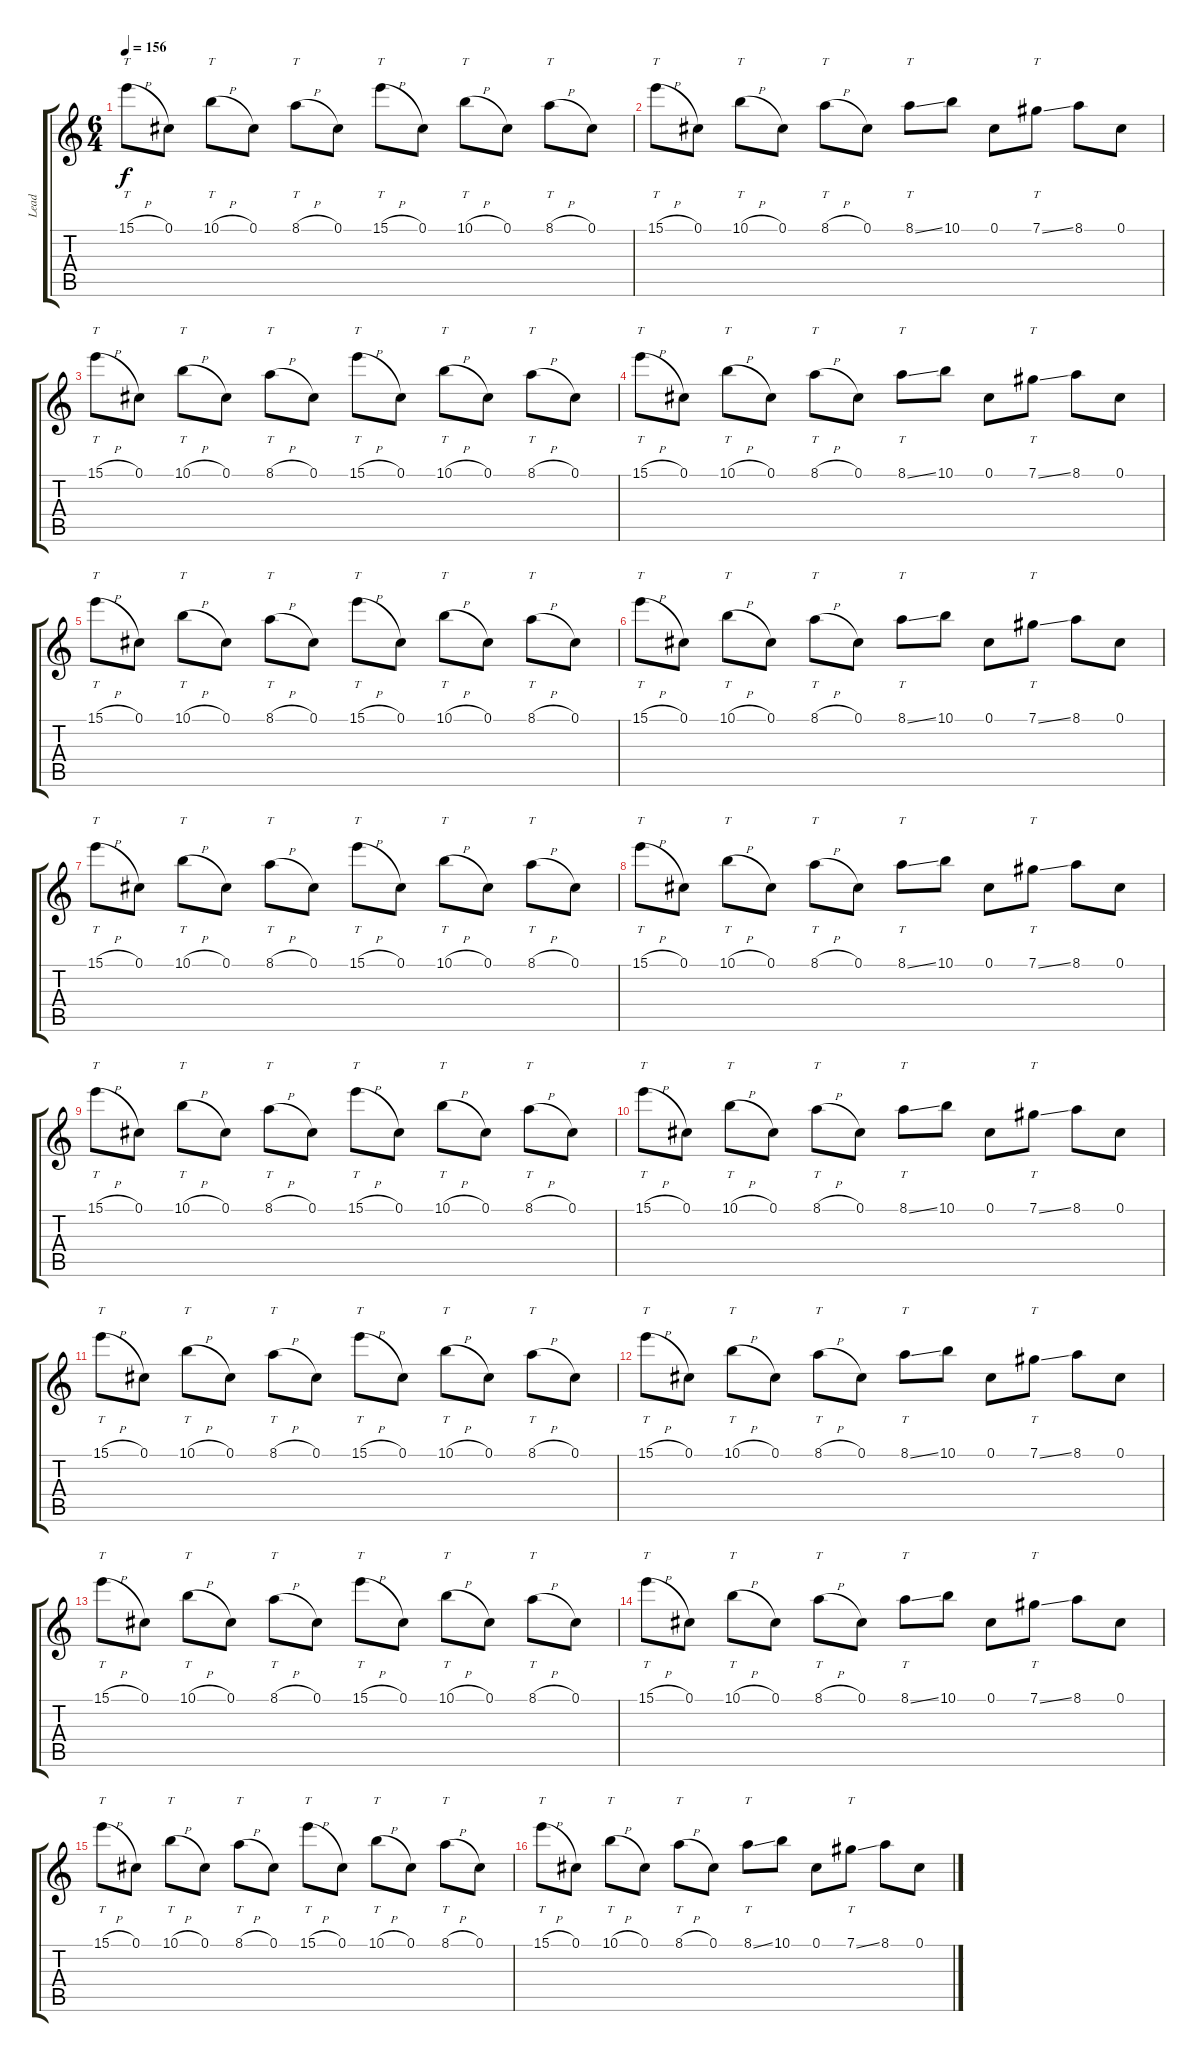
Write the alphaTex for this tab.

\track ("Lead" "Lead") {instrument distortionguitar}
\staff {score tabs}
\tuning (Db4 Ab3 E3 B2 Gb2 Db2) {hide}
\ts (6 4)
\tempo 156
\clef g2
\ks c
15.1{h}.8{tt dy f} 0.1.8 10.1{h}.8{tt} 0.1.8 8.1{h}.8{tt} 0.1.8 15.1{h}.8{tt} 0.1.8 10.1{h}.8{tt} 0.1.8 8.1{h}.8{tt} 0.1.8 |
15.1{h}.8{tt} 0.1.8 10.1{h}.8{tt} 0.1.8 8.1{h}.8{tt} 0.1.8 8.1{ss}.8{tt} 10.1.8 0.1.8 7.1{ss}.8{tt} 8.1.8 0.1.8 |
15.1{h}.8{tt} 0.1.8 10.1{h}.8{tt} 0.1.8 8.1{h}.8{tt} 0.1.8 15.1{h}.8{tt} 0.1.8 10.1{h}.8{tt} 0.1.8 8.1{h}.8{tt} 0.1.8 |
15.1{h}.8{tt} 0.1.8 10.1{h}.8{tt} 0.1.8 8.1{h}.8{tt} 0.1.8 8.1{ss}.8{tt} 10.1.8 0.1.8 7.1{ss}.8{tt} 8.1.8 0.1.8 |
15.1{h}.8{tt} 0.1.8 10.1{h}.8{tt} 0.1.8 8.1{h}.8{tt} 0.1.8 15.1{h}.8{tt} 0.1.8 10.1{h}.8{tt} 0.1.8 8.1{h}.8{tt} 0.1.8 |
15.1{h}.8{tt} 0.1.8 10.1{h}.8{tt} 0.1.8 8.1{h}.8{tt} 0.1.8 8.1{ss}.8{tt} 10.1.8 0.1.8 7.1{ss}.8{tt} 8.1.8 0.1.8 |
15.1{h}.8{tt} 0.1.8 10.1{h}.8{tt} 0.1.8 8.1{h}.8{tt} 0.1.8 15.1{h}.8{tt} 0.1.8 10.1{h}.8{tt} 0.1.8 8.1{h}.8{tt} 0.1.8 |
15.1{h}.8{tt} 0.1.8 10.1{h}.8{tt} 0.1.8 8.1{h}.8{tt} 0.1.8 8.1{ss}.8{tt} 10.1.8 0.1.8 7.1{ss}.8{tt} 8.1.8 0.1.8 |
15.1{h}.8{tt} 0.1.8 10.1{h}.8{tt} 0.1.8 8.1{h}.8{tt} 0.1.8 15.1{h}.8{tt} 0.1.8 10.1{h}.8{tt} 0.1.8 8.1{h}.8{tt} 0.1.8 |
15.1{h}.8{tt} 0.1.8 10.1{h}.8{tt} 0.1.8 8.1{h}.8{tt} 0.1.8 8.1{ss}.8{tt} 10.1.8 0.1.8 7.1{ss}.8{tt} 8.1.8 0.1.8 |
15.1{h}.8{tt} 0.1.8 10.1{h}.8{tt} 0.1.8 8.1{h}.8{tt} 0.1.8 15.1{h}.8{tt} 0.1.8 10.1{h}.8{tt} 0.1.8 8.1{h}.8{tt} 0.1.8 |
15.1{h}.8{tt} 0.1.8 10.1{h}.8{tt} 0.1.8 8.1{h}.8{tt} 0.1.8 8.1{ss}.8{tt} 10.1.8 0.1.8 7.1{ss}.8{tt} 8.1.8 0.1.8 |
15.1{h}.8{tt} 0.1.8 10.1{h}.8{tt} 0.1.8 8.1{h}.8{tt} 0.1.8 15.1{h}.8{tt} 0.1.8 10.1{h}.8{tt} 0.1.8 8.1{h}.8{tt} 0.1.8 |
15.1{h}.8{tt} 0.1.8 10.1{h}.8{tt} 0.1.8 8.1{h}.8{tt} 0.1.8 8.1{ss}.8{tt} 10.1.8 0.1.8 7.1{ss}.8{tt} 8.1.8 0.1.8 |
15.1{h}.8{tt} 0.1.8 10.1{h}.8{tt} 0.1.8 8.1{h}.8{tt} 0.1.8 15.1{h}.8{tt} 0.1.8 10.1{h}.8{tt} 0.1.8 8.1{h}.8{tt} 0.1.8 |
15.1{h}.8{tt} 0.1.8 10.1{h}.8{tt} 0.1.8 8.1{h}.8{tt} 0.1.8 8.1{ss}.8{tt} 10.1.8 0.1.8 7.1{ss}.8{tt} 8.1.8 0.1.8
